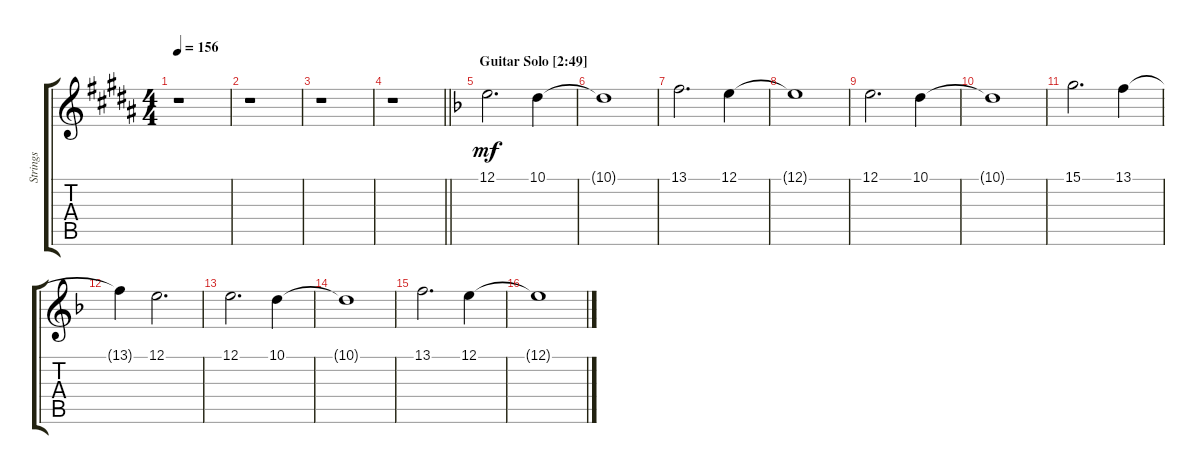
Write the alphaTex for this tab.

\track ("Strings" "Strings") {instrument stringensemble1}
\staff {score tabs}
\tuning (E4 B3 G3 D3 A2 E2) {hide}
\ts (4 4)
\tempo 156
\clef g2
\ks g#minor
r.1{dy p} |
r.1 |
r.1 |
\barLineRight lightlight
r.1 |
\section ("" "Guitar Solo [2:49]")
\ks dminor
12.1.2{d dy mf} 10.1.4 |
10.1{t}.1 |
13.1.2{d} 12.1.4 |
12.1{t}.1 |
12.1.2{d} 10.1.4 |
10.1{t}.1 |
15.1.2{d} 13.1.4 |
13.1{t}.4 12.1.2{d} |
12.1.2{d} 10.1.4 |
10.1{t}.1 |
13.1.2{d} 12.1.4 |
12.1{t}.1
